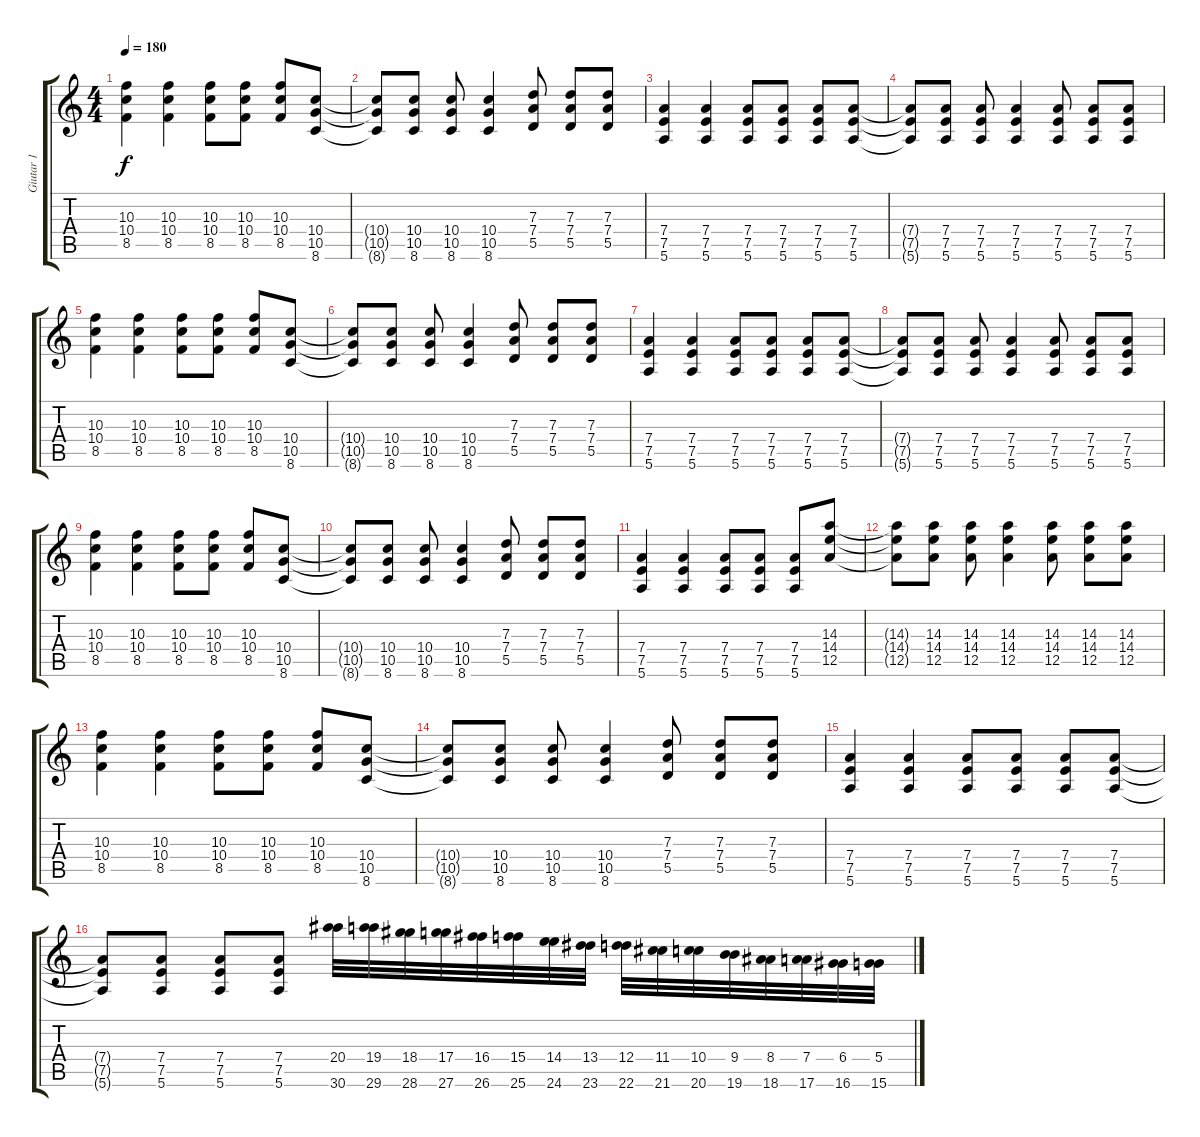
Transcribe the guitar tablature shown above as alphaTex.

\track ("Giutar 1" "Giutar 1") {instrument distortionguitar}
\staff {score tabs}
\tuning (E4 B3 G3 D3 A2 E2) {hide}
\ts (4 4)
\tempo 180
\clef g2
\ks c
(10.3 10.4 8.5).4{dy f} (10.3 10.4 8.5).4 (10.3 10.4 8.5).8 (10.3 10.4 8.5).8 (10.3 10.4 8.5).8 (10.4 10.5 8.6).8 |
(10.4{t} 10.5{t} 8.6{t}).8 (10.4 10.5 8.6).8 (10.4 10.5 8.6).8 (10.4 10.5 8.6).4 (7.3 7.4 5.5).8 (7.3 7.4 5.5).8 (7.3 7.4 5.5).8 |
(7.4 7.5 5.6).4 (7.4 7.5 5.6).4 (7.4 7.5 5.6).8 (7.4 7.5 5.6).8 (7.4 7.5 5.6).8 (7.4 7.5 5.6).8 |
(7.4{t} 7.5{t} 5.6{t}).8 (7.4 7.5 5.6).8 (7.4 7.5 5.6).8 (7.4 7.5 5.6).4 (7.4 7.5 5.6).8 (7.4 7.5 5.6).8 (7.4 7.5 5.6).8 |
(10.3 10.4 8.5).4 (10.3 10.4 8.5).4 (10.3 10.4 8.5).8 (10.3 10.4 8.5).8 (10.3 10.4 8.5).8 (10.4 10.5 8.6).8 |
(10.4{t} 10.5{t} 8.6{t}).8 (10.4 10.5 8.6).8 (10.4 10.5 8.6).8 (10.4 10.5 8.6).4 (7.3 7.4 5.5).8 (7.3 7.4 5.5).8 (7.3 7.4 5.5).8 |
(7.4 7.5 5.6).4 (7.4 7.5 5.6).4 (7.4 7.5 5.6).8 (7.4 7.5 5.6).8 (7.4 7.5 5.6).8 (7.4 7.5 5.6).8 |
(7.4{t} 7.5{t} 5.6{t}).8 (7.4 7.5 5.6).8 (7.4 7.5 5.6).8 (7.4 7.5 5.6).4 (7.4 7.5 5.6).8 (7.4 7.5 5.6).8 (7.4 7.5 5.6).8 |
(10.3 10.4 8.5).4 (10.3 10.4 8.5).4 (10.3 10.4 8.5).8 (10.3 10.4 8.5).8 (10.3 10.4 8.5).8 (10.4 10.5 8.6).8 |
(10.4{t} 10.5{t} 8.6{t}).8 (10.4 10.5 8.6).8 (10.4 10.5 8.6).8 (10.4 10.5 8.6).4 (7.3 7.4 5.5).8 (7.3 7.4 5.5).8 (7.3 7.4 5.5).8 |
(7.4 7.5 5.6).4 (7.4 7.5 5.6).4 (7.4 7.5 5.6).8 (7.4 7.5 5.6).8 (7.4 7.5 5.6).8 (14.3 14.4 12.5).8 |
(14.3{t} 14.4{t} 12.5{t}).8 (14.3 14.4 12.5).8 (14.3 14.4 12.5).8 (14.3 14.4 12.5).4 (14.3 14.4 12.5).8 (14.3 14.4 12.5).8 (14.3 14.4 12.5).8 |
(10.3 10.4 8.5).4 (10.3 10.4 8.5).4 (10.3 10.4 8.5).8 (10.3 10.4 8.5).8 (10.3 10.4 8.5).8 (10.4 10.5 8.6).8 |
(10.4{t} 10.5{t} 8.6{t}).8 (10.4 10.5 8.6).8 (10.4 10.5 8.6).8 (10.4 10.5 8.6).4 (7.3 7.4 5.5).8 (7.3 7.4 5.5).8 (7.3 7.4 5.5).8 |
(7.4 7.5 5.6).4 (7.4 7.5 5.6).4 (7.4 7.5 5.6).8 (7.4 7.5 5.6).8 (7.4 7.5 5.6).8 (7.4 7.5 5.6).8 |
(7.4{t} 7.5{t} 5.6{t}).8 (7.4 7.5 5.6).8 (7.4 7.5 5.6).8 (7.4 7.5 5.6).8 (20.4 30.6).32 (19.4 29.6).32 (18.4 28.6).32 (17.4 27.6).32 (16.4 26.6).32 (15.4 25.6).32 (14.4 24.6).32 (13.4 23.6).32 (12.4 22.6).32 (11.4 21.6).32 (10.4 20.6).32 (9.4 19.6).32 (8.4 18.6).32 (7.4 17.6).32 (6.4 16.6).32 (5.4 15.6).32
